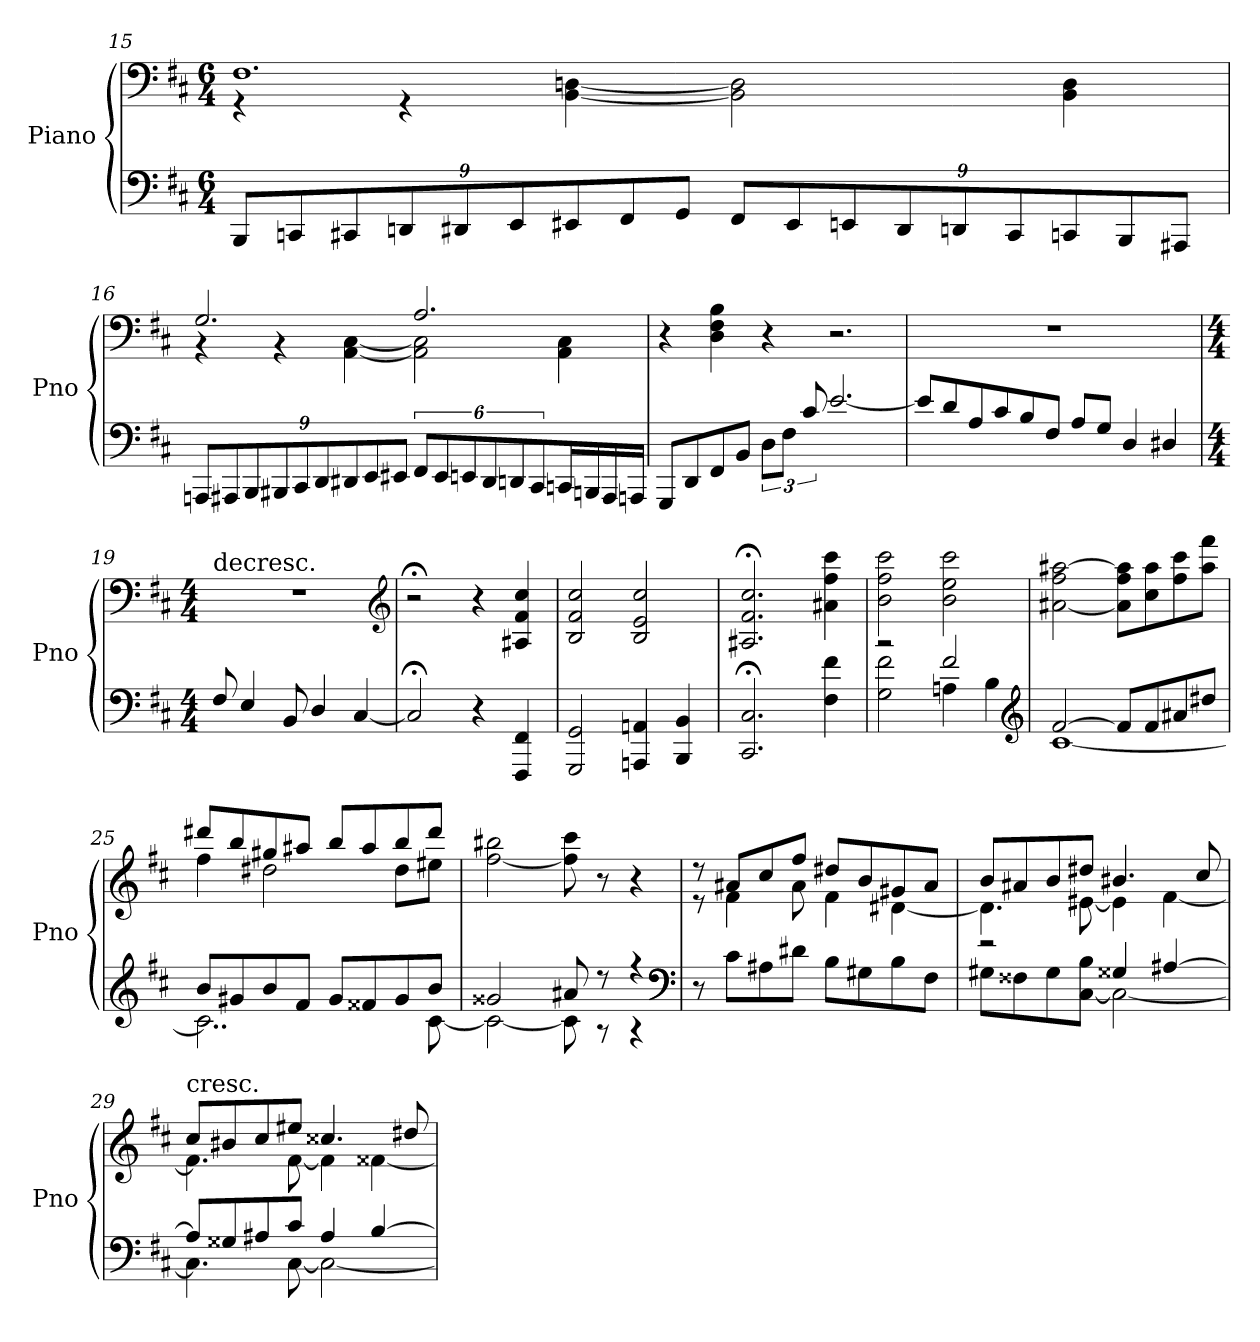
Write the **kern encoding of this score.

**kern	**kern
*part1	*part1
*staff2	*staff1
*I"Piano	*
*I'Pno	*
*clefF4	*clefF4
*k[f#c#]	*k[f#c#]
*M6/4	*M6/4
=15	=15
*	*^
12BBB/L	1.F#	4r
12CCn/	.	.
12CC#X/	.	.
12DDn/	.	4r
12DD#X/	.	.
12EE/	.	.
12EE#X/	.	[4BB\ [4Dn\
12FF#/	.	.
12GG/J	.	.
12FF#/L	.	2BB]\ 2D]\
12EE#/	.	.
12EEn/	.	.
12DD#/	.	.
12DDn/	.	.
12CC#/	.	.
12CCn/	.	4BB\ 4D\
12BBB/	.	.
12AAA#X/J	.	.
=16	=16	=16
12AAAn/L	2.G/	4r
12AAA#X/	.	.
12BBB/	.	.
12BBB#X/	.	4r
12CC#/	.	.
12DD/	.	.
12DD#X/	.	[4AA\ [4C#\
12EE/	.	.
12EE#X/J	.	.
12FF#/L	2.A/	2AA]\ 2C#]\
12EE#/	.	.
12EEn/	.	.
12DD#/	.	.
12DDn/	.	.
12CC#/	.	.
16CCn/L	.	4AA\ 4C#\
16BBBn/	.	.
16AAA#/	.	.
16AAAn/JJ	.	.
*	*v	*v
=17	=17
8GGG/L	4r
8DD/	.
8FF#/	4D\ 4F#\ 4B\
8BB/J	.
12D\L	4r
12F#\J	.
12c#/	.
[2.e/	2.r
=18	=18
8e/L]	1.r
8d/	.
8A/	.
8c#/	.
8B/	.
8F#/J	.
8A/L	.
8G/J	.
4D/	.
4D#X/	.
=19	=19
*M4/4	*M4/4
!	!LO:TX:t=decresc.
8F#/	1r
4E/	.
8BB/	.
4D/	.
[4C#/	.
*	*clefG2
=20	=20
*	*MM72
2C#;</]	2r;<
4r	4r
4FFF#/ 4FF#/	4A#X/ 4f#/ 4cc#/
=21	=21
2GGG/ 2GG/	2B/ 2f#/ 2cc#/
4AAAn/ 4AAn/	2B/ 2e/ 2cc#/
4BBB/ 4BB/	.
=22	=22
2.CC#;</ 2.C#;</	2.A#X;</ 2.f#;</ 2.cc#;</
4F#\ 4f#\	4a#X\ 4ff#\ 4ccc#\
=23	=23
*^	*
2r	2G\ 2f#\	2b\ 2ff#\ 2ccc#\
2f#/	4An\	2b\ 2ee\ 2ccc#\
.	4B\	.
*clefG2	*	*
=24	=24	=24
*	*	*MM116
[2f#/	[1c#	[2a#X\ 2ff#\ [2aa#X\
8f#/L]	.	8a#]\ 8ff#\ 8aa#]\L
8f#/	.	8cc#\ 8aa#\
8a#X/	.	8ff#\ 8ccc#\
8dd#X/J	.	8aa#\ 8fff#\J
=25	=25	=25
*	*	*^
8b/L	2..c#\]	8ddd#X/L	4ff#\
8g#X/	.	8bb/	.
8b/	.	8gg#X/	2dd#X\
8f#/J	.	8aa#X/J	.
8g#/L	.	8bb/L	.
8f##X/	.	8aa#/	.
8g#/	.	8bb/	8dd#\L
8b/J	[8c#\	8ddd#/J	8ee#X\J
*	*	*v	*v
=26	=26	=26
2g##X/	2c#\_	[2ff#\ 2bb#X\
8a#X/	8c#\]	8ff#]\ 8ccc#\
8r	8r	8r
4r	4r	4r
*v	*v	*
*clefF4	*
=27	=27
*	*^
8r	8r	8r
8c#\L	8a#X/L	4f#\
8A#X\	8cc#/	.
8d#X\J	8ff#/J	8a#\
8B\L	8dd#X/L	4f#\
8G#X\	8b/	.
8B\	8g#X/	[4d#X\
8F#\J	8a#/J	.
=28	=28	=28
*^	*	*
2r	8G#X\L	8b/L	4.d#\]
.	8F##X\	8a#X/	.
.	8G#\	8b/	.
.	[8C#\ 8B\J	8dd#X/J	[8e#X\
4G##X/	2C#\_	4.b#X/	4e#\]
[4A#X/	.	.	[4f#\
.	.	8cc#/	.
=29	=29	=29	=29
!	!	!LO:TX:t=cresc.	!
8A#/L]	4.C#\]	8cc#/L	4.f#\]
8G##X/	.	8b#X/	.
8A#X/	.	8cc#/	.
8c#/J	[8C#\	8ee#X/J	[8f#\
4A#/	2C#\_	4.cc##X/	4f#\]
[4B/	.	.	[4f##X\
.	.	8dd#X/	.
*v	*v	*	*
*	*v	*v
=	=
*-	*-
